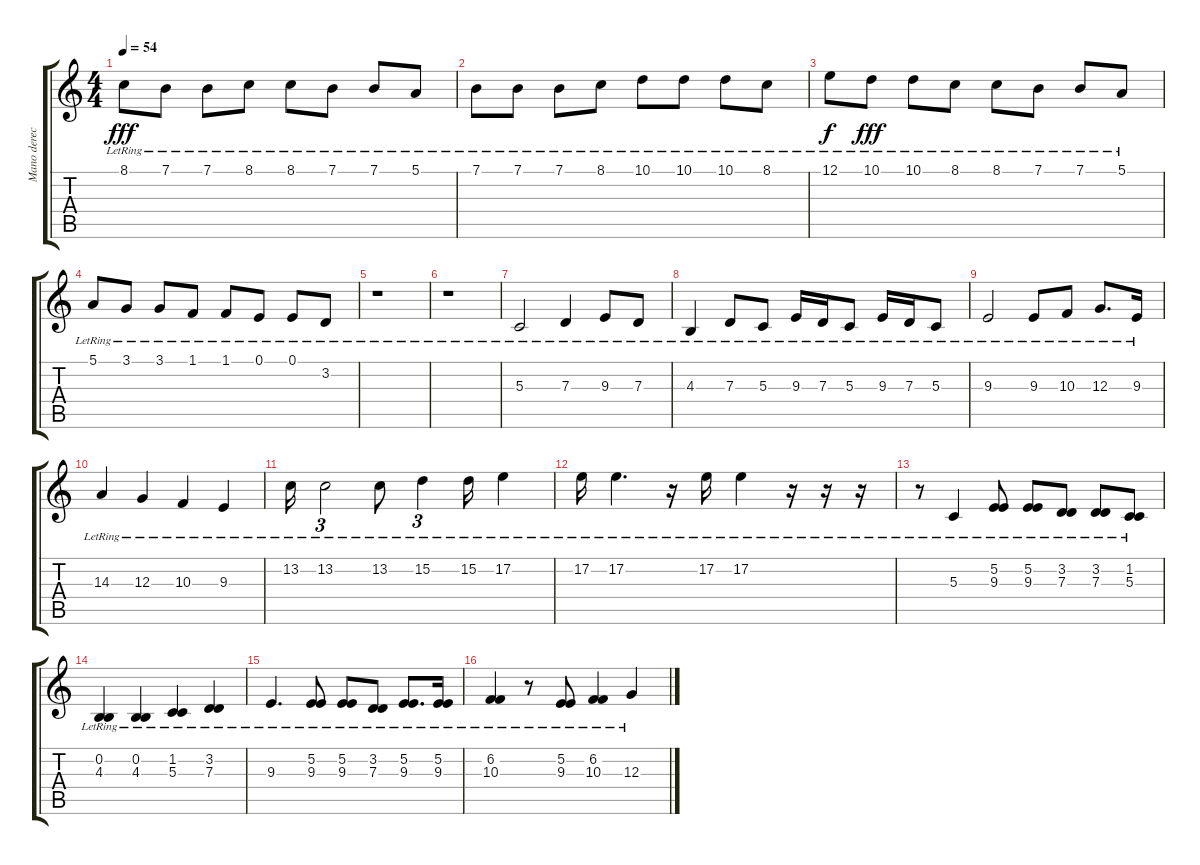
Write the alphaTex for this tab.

\track ("Mano derecha" "Mano derec") {instrument brightacousticpiano}
\staff {score tabs}
\tuning (E4 B3 G3 D3 A2 E2) {hide}
\ts (4 4)
\tempo 54
\clef g2
\ks c
8.1{lr}.8{dy fff} 7.1{lr}.8 7.1{lr}.8 8.1{lr}.8 8.1{lr}.8 7.1{lr}.8 7.1{lr}.8 5.1{lr}.8 |
7.1{lr}.8 7.1{lr}.8 7.1{lr}.8 8.1{lr}.8 10.1{lr}.8 10.1{lr}.8 10.1{lr}.8 8.1{lr}.8 |
12.1{lr}.8{dy f} 10.1{lr}.8{dy fff} 10.1{lr}.8 8.1{lr}.8 8.1{lr}.8 7.1{lr}.8 7.1{lr}.8 5.1{lr}.8 |
5.1{lr}.8 3.1{lr}.8 3.1{lr}.8 1.1{lr}.8 1.1{lr}.8 0.1{lr}.8 0.1{lr}.8 3.2{lr}.8 |
r.1 |
r.1 |
5.3{lr}.2 7.3{lr}.4 9.3{lr}.8 7.3{lr}.8 |
4.3{lr}.4 7.3{lr}.8 5.3{lr}.8 9.3{lr}.16 7.3{lr}.16 5.3{lr}.8 9.3{lr}.16 7.3{lr}.16 5.3{lr}.8 |
9.3{lr}.2 9.3{lr}.8 10.3{lr}.8 12.3{lr}.8{d} 9.3{lr}.16 |
14.3{lr}.4 12.3{lr}.4 10.3{lr}.4 9.3{lr}.4 |
13.2{lr}.16 13.2{lr}.2{tu (3 2)} 13.2{lr}.8 15.2{lr}.4{tu (3 2)} 15.2{lr}.16 17.2{lr}.4 |
17.2{lr}.16 17.2{lr}.4{d} r.16 17.2{lr}.16 17.2{lr}.4 r.16 r.16 r.16 |
r.8 5.3{lr}.4{volume 0 instrument electricgrandpiano} (5.2{lr} 9.3{lr}).8 (5.2{lr} 9.3{lr}).8 (3.2{lr} 7.3{lr}).8 (3.2{lr} 7.3{lr}).8 (1.2{lr} 5.3{lr}).8 |
(0.2{lr} 4.3{lr}).4 (0.2{lr} 4.3{lr}).4 (1.2{lr} 5.3{lr}).4 (3.2{lr} 7.3{lr}).4 |
9.3{lr}.4{d} (5.2{lr} 9.3{lr}).8 (5.2{lr} 9.3{lr}).8 (3.2{lr} 7.3{lr}).8 (5.2{lr} 9.3{lr}).8{d} (5.2{lr} 9.3{lr}).16 |
(6.2{lr} 10.3{lr}).4 r.8 (5.2{lr} 9.3{lr}).8 (6.2{lr} 10.3{lr}).4 12.3{lr}.4
